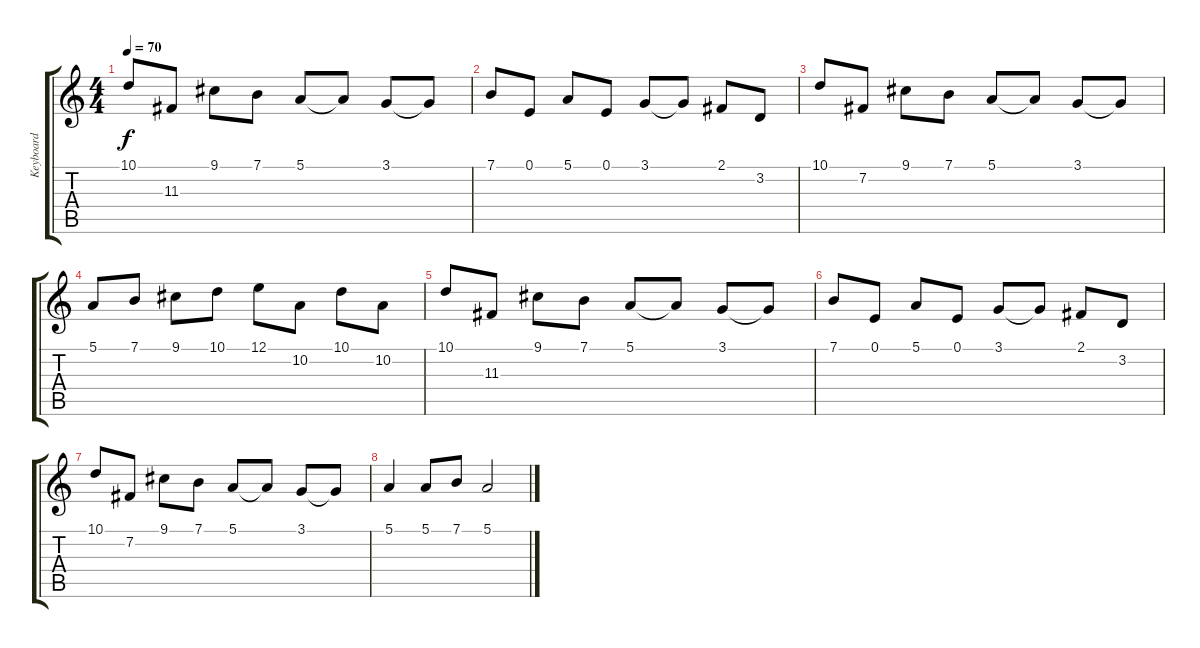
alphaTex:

\track ("Keyboard" "Keyboard") {instrument musicbox}
\staff {score tabs}
\tuning (E4 B3 G3 D3 A2 E2) {hide}
\ts (4 4)
\tempo 70
\clef g2
\ks c
10.1.8{dy f instrument musicbox} 11.3.8 9.1.8 7.1.8 5.1.8 5.1{t}.8 3.1.8 3.1{t}.8 |
7.1.8 0.1.8 5.1.8 0.1.8 3.1.8 3.1{t}.8 2.1.8 3.2.8 |
10.1.8 7.2.8 9.1.8 7.1.8 5.1.8 5.1{t}.8 3.1.8 3.1{t}.8 |
5.1.8 7.1.8 9.1.8 10.1.8 12.1.8 10.2.8 10.1.8 10.2.8 |
10.1.8 11.3.8 9.1.8 7.1.8 5.1.8 5.1{t}.8 3.1.8 3.1{t}.8 |
7.1.8 0.1.8 5.1.8 0.1.8 3.1.8 3.1{t}.8 2.1.8 3.2.8 |
10.1.8 7.2.8 9.1.8 7.1.8 5.1.8 5.1{t}.8 3.1.8 3.1{t}.8 |
5.1.4 5.1.8 7.1.8 5.1.2
